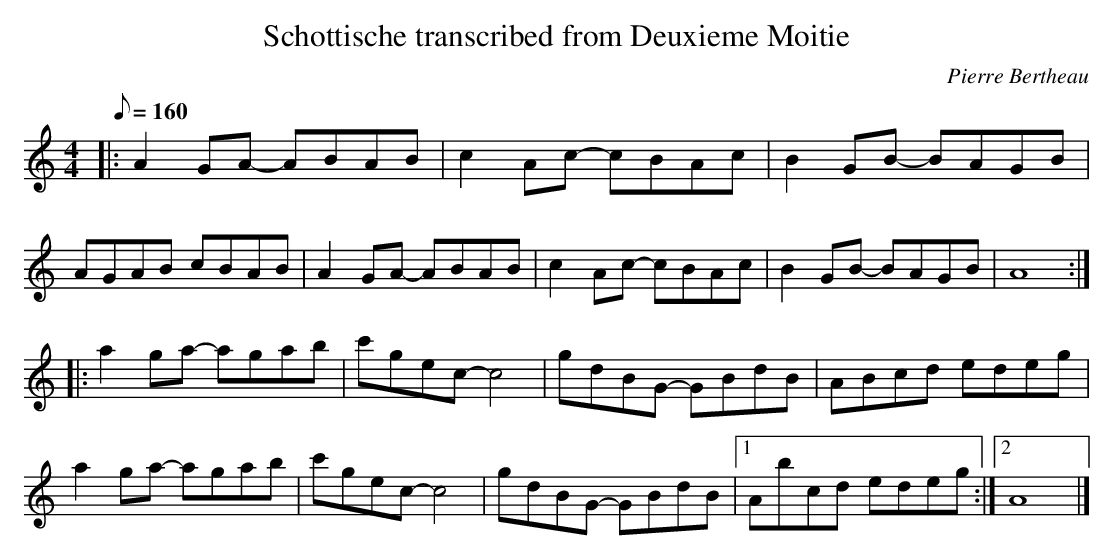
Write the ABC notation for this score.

X:1
T:Schottische transcribed from Deuxieme Moitie
C:Pierre Bertheau
M:4/4
L:1/8
Q: 160
K:C
|: A2 GA- ABAB | c2 Ac- cBAc | B2 GB- BAGB | AGAB cBAB | A2 GA- ABAB | c2 Ac- cBAc | B2 GB- BAGB | A8 :|
|: a2 ga- agab | c'gec- c4 | gdBG- GBdB | ABcd edeg | a2 ga- agab | c'gec- c4 | gdBG- GBdB |[1 Abcd edeg :|[2 A8 |]
